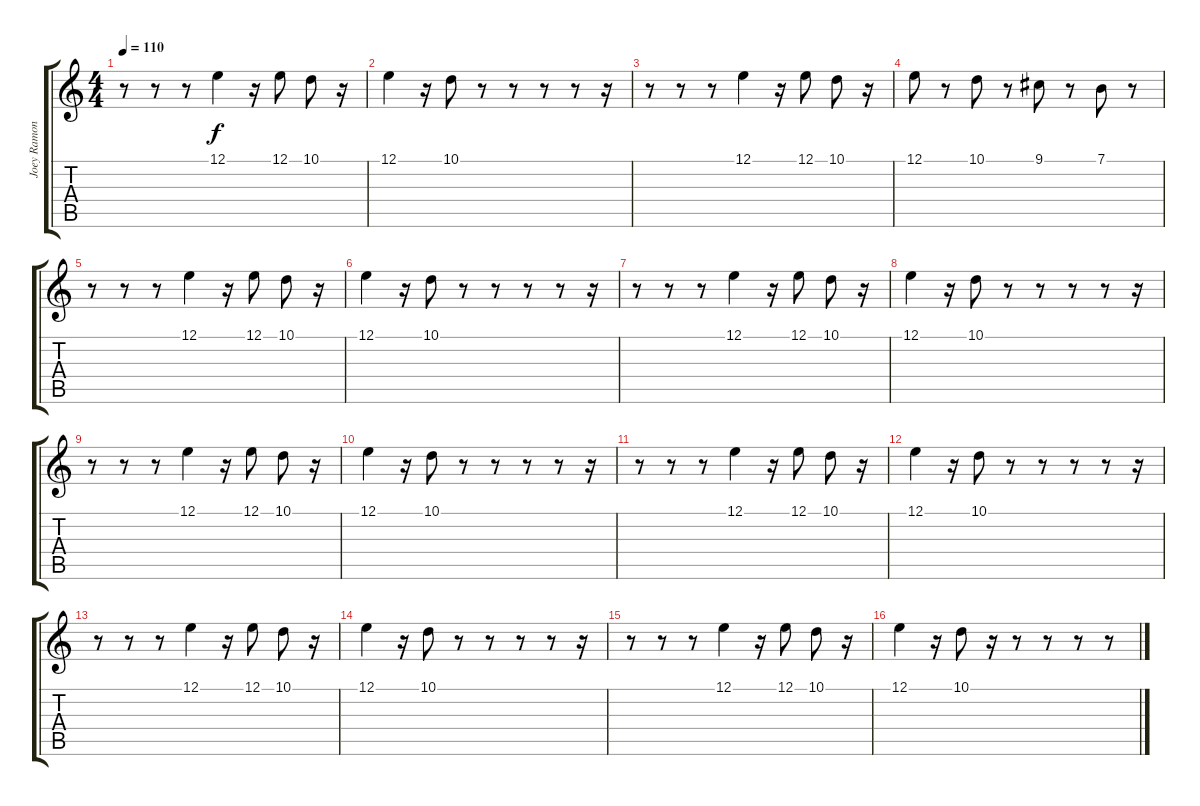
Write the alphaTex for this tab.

\track ("Joey Ramone-Vocals" "Joey Ramon") {instrument altosax}
\staff {score tabs}
\tuning (E4 B3 G3 D3 A2 E2) {hide}
\ts (4 4)
\tempo 110
\clef g2
\ks c
r.8{dy f} r.8 r.8 12.1.4 r.16 12.1.8 10.1.8 r.16 |
12.1.4 r.16 10.1.8 r.8 r.8 r.8 r.8 r.16 |
r.8 r.8 r.8 12.1.4 r.16 12.1.8 10.1.8 r.16 |
12.1.8 r.8 10.1.8 r.8 9.1.8 r.8 7.1.8 r.8 |
r.8 r.8 r.8 12.1.4 r.16 12.1.8 10.1.8 r.16 |
12.1.4 r.16 10.1.8 r.8 r.8 r.8 r.8 r.16 |
r.8 r.8 r.8 12.1.4 r.16 12.1.8 10.1.8 r.16 |
12.1.4 r.16 10.1.8 r.8 r.8 r.8 r.8 r.16 |
r.8 r.8 r.8 12.1.4 r.16 12.1.8 10.1.8 r.16 |
12.1.4 r.16 10.1.8 r.8 r.8 r.8 r.8 r.16 |
r.8 r.8 r.8 12.1.4 r.16 12.1.8 10.1.8 r.16 |
12.1.4 r.16 10.1.8 r.8 r.8 r.8 r.8 r.16 |
r.8 r.8 r.8 12.1.4 r.16 12.1.8 10.1.8 r.16 |
12.1.4 r.16 10.1.8 r.8 r.8 r.8 r.8 r.16 |
r.8 r.8 r.8 12.1.4 r.16 12.1.8 10.1.8 r.16 |
12.1.4 r.16 10.1.8 r.16 r.8 r.8 r.8 r.8
